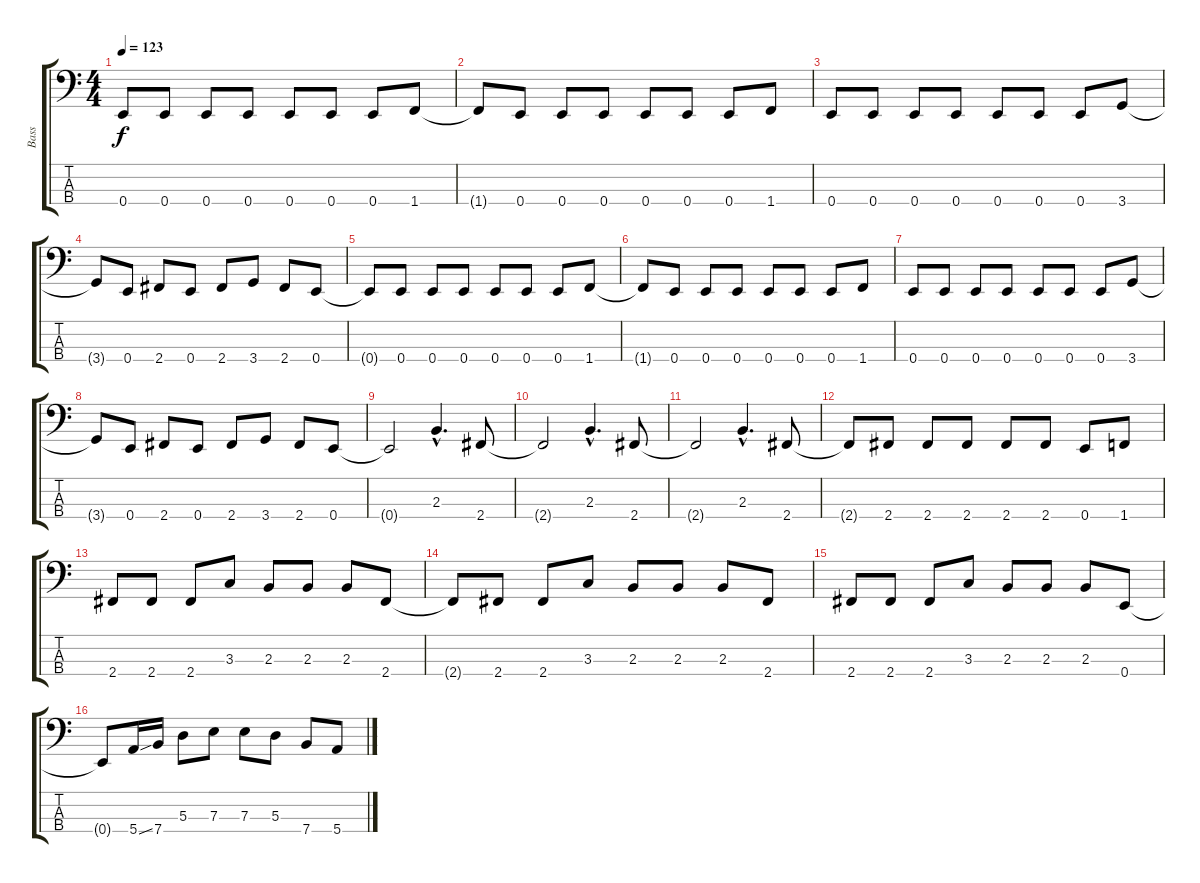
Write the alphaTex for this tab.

\track ("Bass" "Bass") {instrument electricbasspick}
\staff {score tabs}
\tuning (G2 D2 A1 E1) {hide}
\ts (4 4)
\tempo 123
\clef f4
\ks c
0.4{t}.8{dy f} 0.4.8 0.4.8 0.4.8 0.4.8 0.4.8 0.4.8 1.4.8 |
1.4{t}.8 0.4.8 0.4.8 0.4.8 0.4.8 0.4.8 0.4.8 1.4.8 |
0.4.8 0.4.8 0.4.8 0.4.8 0.4.8 0.4.8 0.4.8 3.4.8 |
3.4{t}.8 0.4.8 2.4.8 0.4.8 2.4.8 3.4.8 2.4.8 0.4.8 |
0.4{t}.8 0.4.8 0.4.8 0.4.8 0.4.8 0.4.8 0.4.8 1.4.8 |
1.4{t}.8 0.4.8 0.4.8 0.4.8 0.4.8 0.4.8 0.4.8 1.4.8 |
0.4.8 0.4.8 0.4.8 0.4.8 0.4.8 0.4.8 0.4.8 3.4.8 |
3.4{t}.8 0.4.8 2.4.8 0.4.8 2.4.8 3.4.8 2.4.8 0.4.8 |
0.4{t}.2 2.3{hac}.4{d} 2.4.8 |
2.4{t}.2 2.3{hac}.4{d} 2.4.8 |
2.4{t}.2 2.3{hac}.4{d} 2.4.8 |
2.4{t}.8 2.4.8 2.4.8 2.4.8 2.4.8 2.4.8 0.4.8 1.4.8 |
2.4.8 2.4.8 2.4.8 3.3.8 2.3.8 2.3.8 2.3.8 2.4.8 |
2.4{t}.8 2.4.8 2.4.8 3.3.8 2.3.8 2.3.8 2.3.8 2.4.8 |
2.4.8 2.4.8 2.4.8 3.3.8 2.3.8 2.3.8 2.3.8 0.4.8 |
0.4{t}.8 5.4{ss}.16 7.4.16 5.3.8 7.3.8 7.3.8 5.3.8 7.4.8 5.4.8
